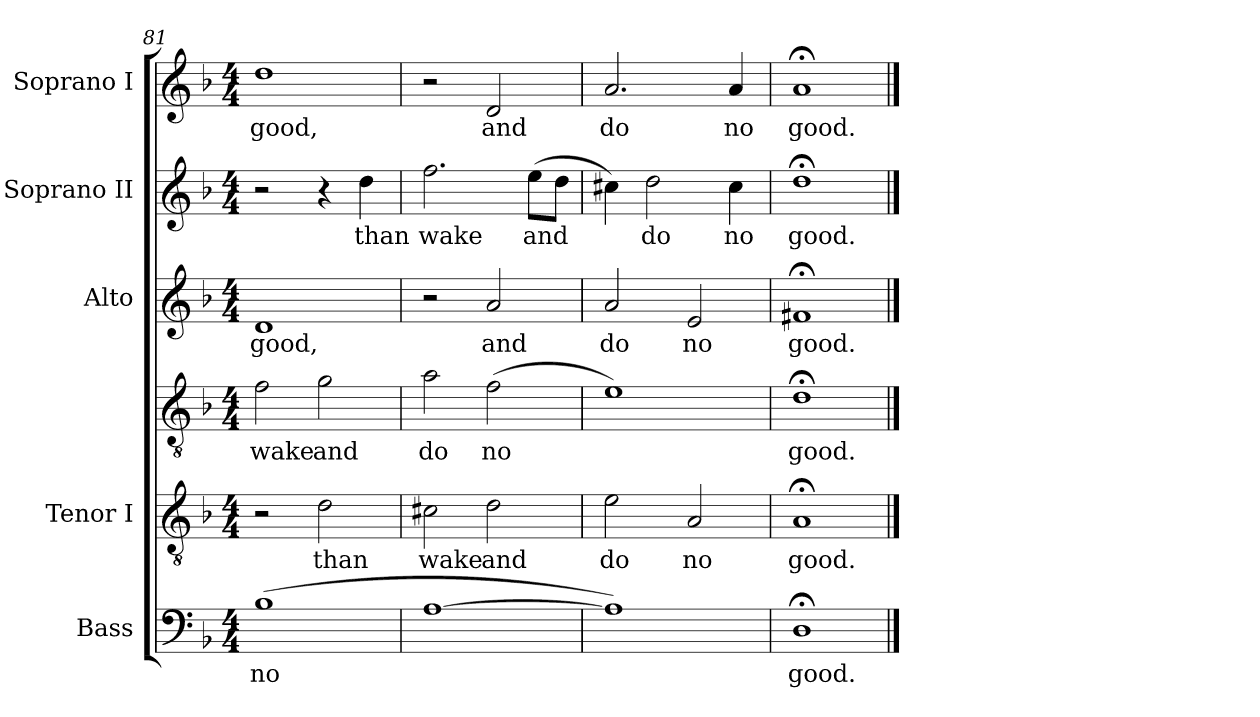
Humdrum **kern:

**kern	**text	**kern	**text	**kern	**text	**kern	**text	**kern	**text	**kern	**text
*part5	*part5	*part4	*part4	*part4	*part4	*part3	*part3	*part2	*part2	*part1	*part1
*staff6	*staff6	*staff5	*staff5	*staff4	*staff4	*staff3	*staff3	*staff2	*staff2	*staff1	*staff1
*I"Bass	*	*I"Tenor I	*	*	*	*I"Alto	*	*I"Soprano II	*	*I"Soprano I	*
*I'B	*	*I'T	*	*	*	*I'A	*	*	*	*	*
*clefF4	*	*clefGv2	*	*clefGv2	*	*clefG2	*	*clefG2	*	*clefG2	*
*k[b-]	*	*k[b-]	*	*k[b-]	*	*k[b-]	*	*k[b-]	*	*k[b-]	*
*F:	*	*F:	*	*F:	*	*F:	*	*F:	*	*F:	*
*M4/4	*	*M4/4	*	*M4/4	*	*M4/4	*	*M4/4	*	*M4/4	*
=81	=81	=81	=81	=81	=81	=81	=81	=81	=81	=81	=81
!	!LO:LY:b	!	!	!	!LO:LY:b	!	!LO:LY:b	!	!	!	!LO:LY:b
(>1B-	no	2r	.	2f	wake	1d	good,	2r	.	1dd	good,
!	!	!	!LO:LY:b	!	!LO:LY:b	!	!	!	!	!	!
.	.	2d	than	2g	and	.	.	4r	.	.	.
!	!	!	!	!	!	!	!	!	!LO:LY:b	!	!
.	.	.	.	.	.	.	.	4dd	than	.	.
=82	=82	=82	=82	=82	=82	=82	=82	=82	=82	=82	=82
!	!	!	!LO:LY:b	!	!LO:LY:b	!	!	!	!LO:LY:b	!	!
[1A	.	2c#X	wake	2a	do	2r	.	2.ff	wake	2r	.
!	!	!	!LO:LY:b	!	!LO:LY:b	!	!LO:LY:b	!	!	!	!LO:LY:b
.	.	2d	and	(>2f	no	2a	and	.	.	2d	and
!	!	!	!	!	!	!	!	!	!LO:LY:b	!	!
.	.	.	.	.	.	.	.	(>8eeL	and	.	.
.	.	.	.	.	.	.	.	8ddJ	.	.	.
=83	=83	=83	=83	=83	=83	=83	=83	=83	=83	=83	=83
!	!	!	!LO:LY:b	!	!	!	!LO:LY:b	!	!	!	!LO:LY:b
1A])	.	2e	do	1e)	.	2a	do	4cc#X)	.	2.a	do
!	!	!	!	!	!	!	!	!	!LO:LY:b	!	!
.	.	.	.	.	.	.	.	2dd	do	.	.
!	!	!	!LO:LY:b	!	!	!	!LO:LY:b	!	!	!	!
.	.	2A	no	.	.	2e	no	.	.	.	.
!	!	!	!	!	!	!	!	!	!LO:LY:b	!	!LO:LY:b
.	.	.	.	.	.	.	.	4cc#	no	4a	no
=84	=84	=84	=84	=84	=84	=84	=84	=84	=84	=84	=84
!	!LO:LY:b	!	!LO:LY:b	!	!LO:LY:b	!	!LO:LY:b	!	!LO:LY:b	!	!LO:LY:b
1D;<	good.	1A;<	good.	1d;<	good.	1f#X;<	good.	1dd;<	good.	1a;<	good.
==	==	==	==	==	==	==	==	==	==	==	==
*-	*-	*-	*-	*-	*-	*-	*-	*-	*-	*-	*-
